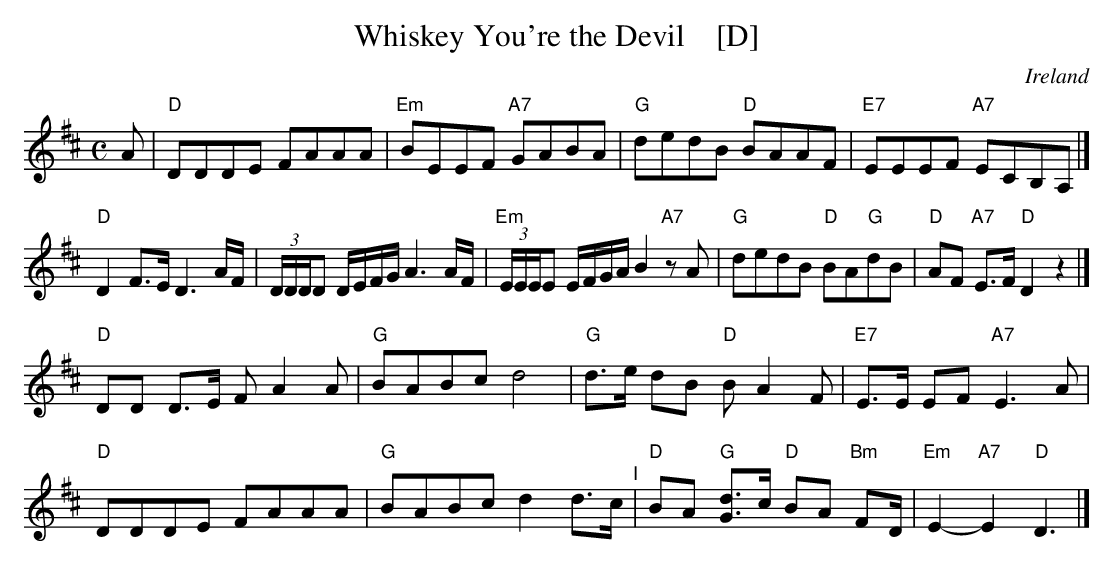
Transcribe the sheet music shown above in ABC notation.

X:1
T: Whiskey You're the Devil    [D]
O: Ireland
M: C
L: 1/16
K: D
A2 |\
"D"D2D2D2E2 F2A2A2A2 | "Em"B2E2E2F2 "A7"G2A2B2A2 |\
"G"d2e2d2B2 "D"B2A2A2F2 | "E7"E2E2E2F2 "A7"E2C2B,2A,2 |]
"D"D4F3E D6AF | (3DDDD2 DEFG A6 AF | "Em"(3EEEE2 EFGA B4 "A7"z2A2 |\
"G"d2e2d2B2 "D"B2A2"G"d2B2 | "D"A2F2 "A7"E3F "D"D4 z4 |]
"D"D2D2 D3E F2A4A2 | "G"B2A2B2c2 d8 |\
"G"d3e d2B2 "D"B2A4F2 | "E7"E3E E2F2 "A7"E6 A2 |
"D"D2D2D2E2 F2A2A2A2 | "G"B2A2B2c2 d4d3c "^I"|\
"D"B2A2 "G"[d3G3]c "D"B2A2 "Bm"F2D | "Em"E4-"A7"E4 "D"D6 |]
